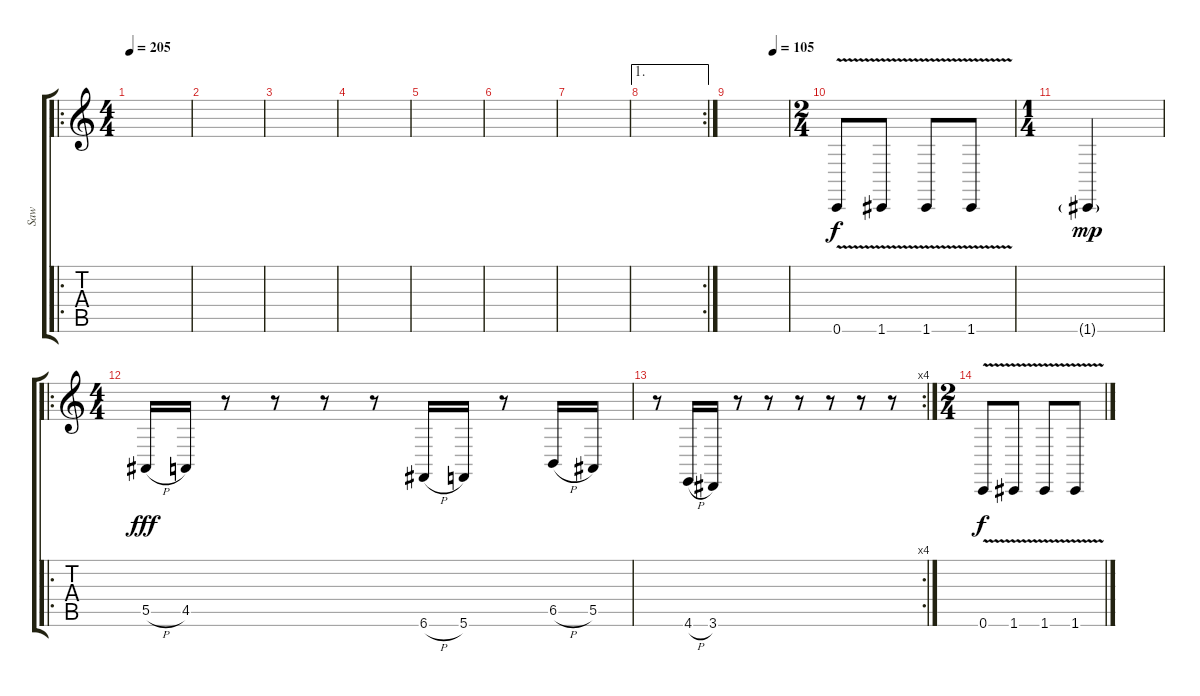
\track ("Saw" "Saw") {instrument lead2sawtooth}
\staff {score tabs}
\tuning (C4 G3 Eb3 Bb2 F2 C2) {hide}
\ro
\ts (4 4)
\tempo 205
\clef g2
\ks c
|
|
|
|
|
|
|
\ae 1
\rc 2
|
\tempo (105 0.75)
|
\ts (2 4)
0.6{v}.8 1.6{v}.8 1.6{v}.8 1.6{v}.8 |
\ts (1 4)
1.6{g}.4{dy mp} |
\ro
\ts (4 4)
5.5{h}.16{dy fff} 4.5.16 r.8 r.8 r.8 r.8 6.6{h}.16 5.6.16 r.8 6.5{h}.16 5.5.16 |
\rc 4
r.8 4.6{h}.16 3.6.16 r.8 r.8 r.8 r.8 r.8 r.8 |
\ts (2 4)
0.6{v}.8{dy f} 1.6{v}.8 1.6{v}.8 1.6{v}.8
